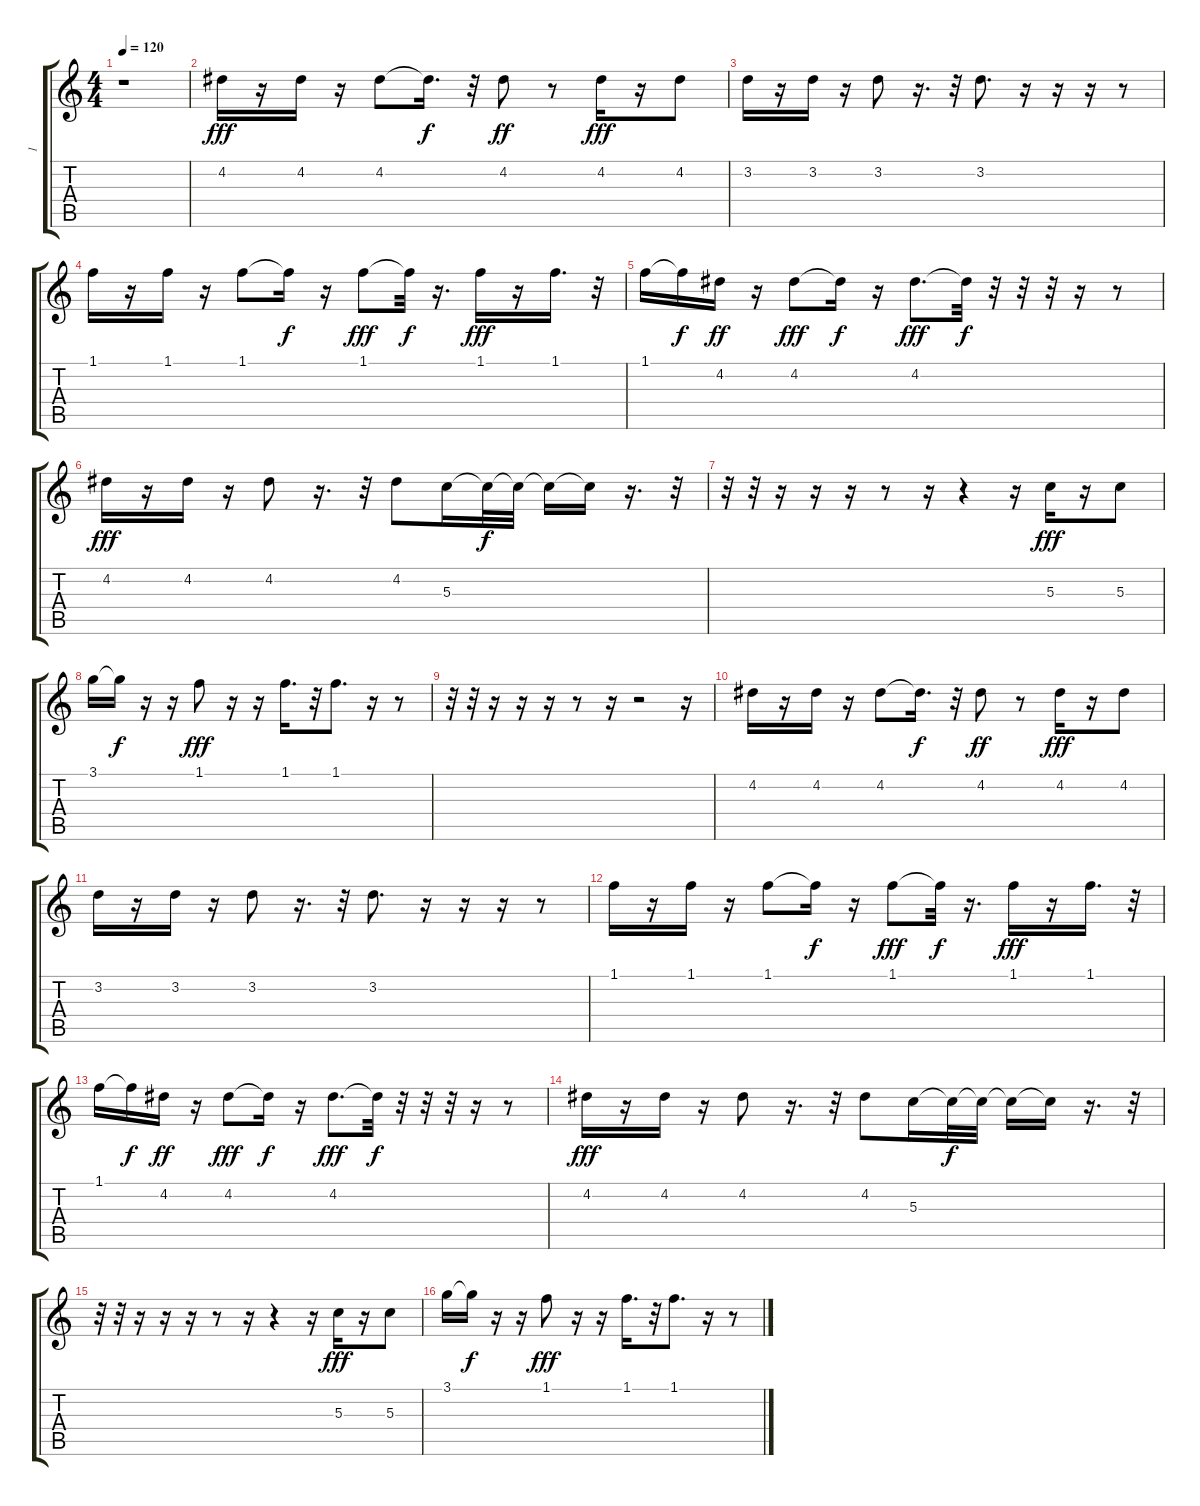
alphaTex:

\track ("1" "1") {instrument acousticguitarnylon}
\staff {score tabs}
\tuning (E4 B3 G3 D3 A2 E2) {hide}
\ts (4 4)
\tempo 120
\clef g2
\ks c
r.1{dy fff} |
4.2.16 r.16 4.2.16 r.16 4.2.8 4.2{t}.16{d dy f} r.32 4.2.8{dy ff} r.8 4.2.16{dy fff} r.16 4.2.8 |
3.2.16 r.16 3.2.16 r.16 3.2.8 r.16{d} r.32 3.2.8{d} r.16 r.16 r.16 r.8 |
1.1.16 r.16 1.1.16 r.16 1.1.8 1.1{t}.16{dy f} r.16 1.1.8{dy fff} 1.1{t}.32{dy f} r.16{d} 1.1.16{dy fff} r.16 1.1.16{d} r.32 |
1.1.16 1.1{t}.16{dy f} 4.2.16{dy ff} r.16 4.2.8{dy fff} 4.2{t}.16{dy f} r.16 4.2.8{d dy fff} 4.2{t}.32{dy f} r.32 r.32 r.32 r.16 r.8 |
4.2.16{dy fff} r.16 4.2.16 r.16 4.2.8 r.16{d} r.32 4.2.8 5.3.16 5.3{t}.32{dy f} 5.3{t}.32 5.3{t}.16 5.3{t}.16 r.16{d} r.32 |
r.32 r.32 r.16 r.16 r.16 r.8 r.16 r.4 r.16 5.3.16{dy fff} r.16 5.3.8 |
3.1.16 3.1{t}.16{dy f} r.16 r.16 1.1.8{dy fff} r.16 r.16 1.1.16{d} r.32 1.1.8{d} r.16 r.8 |
r.32 r.32 r.16 r.16 r.16 r.8 r.16 r.2 r.16 |
4.2.16 r.16 4.2.16 r.16 4.2.8 4.2{t}.16{d dy f} r.32 4.2.8{dy ff} r.8 4.2.16{dy fff} r.16 4.2.8 |
3.2.16 r.16 3.2.16 r.16 3.2.8 r.16{d} r.32 3.2.8{d} r.16 r.16 r.16 r.8 |
1.1.16 r.16 1.1.16 r.16 1.1.8 1.1{t}.16{dy f} r.16 1.1.8{dy fff} 1.1{t}.32{dy f} r.16{d} 1.1.16{dy fff} r.16 1.1.16{d} r.32 |
1.1.16 1.1{t}.16{dy f} 4.2.16{dy ff} r.16 4.2.8{dy fff} 4.2{t}.16{dy f} r.16 4.2.8{d dy fff} 4.2{t}.32{dy f} r.32 r.32 r.32 r.16 r.8 |
4.2.16{dy fff} r.16 4.2.16 r.16 4.2.8 r.16{d} r.32 4.2.8 5.3.16 5.3{t}.32{dy f} 5.3{t}.32 5.3{t}.16 5.3{t}.16 r.16{d} r.32 |
r.32 r.32 r.16 r.16 r.16 r.8 r.16 r.4 r.16 5.3.16{dy fff} r.16 5.3.8 |
3.1.16 3.1{t}.16{dy f} r.16 r.16 1.1.8{dy fff} r.16 r.16 1.1.16{d} r.32 1.1.8{d} r.16 r.8
